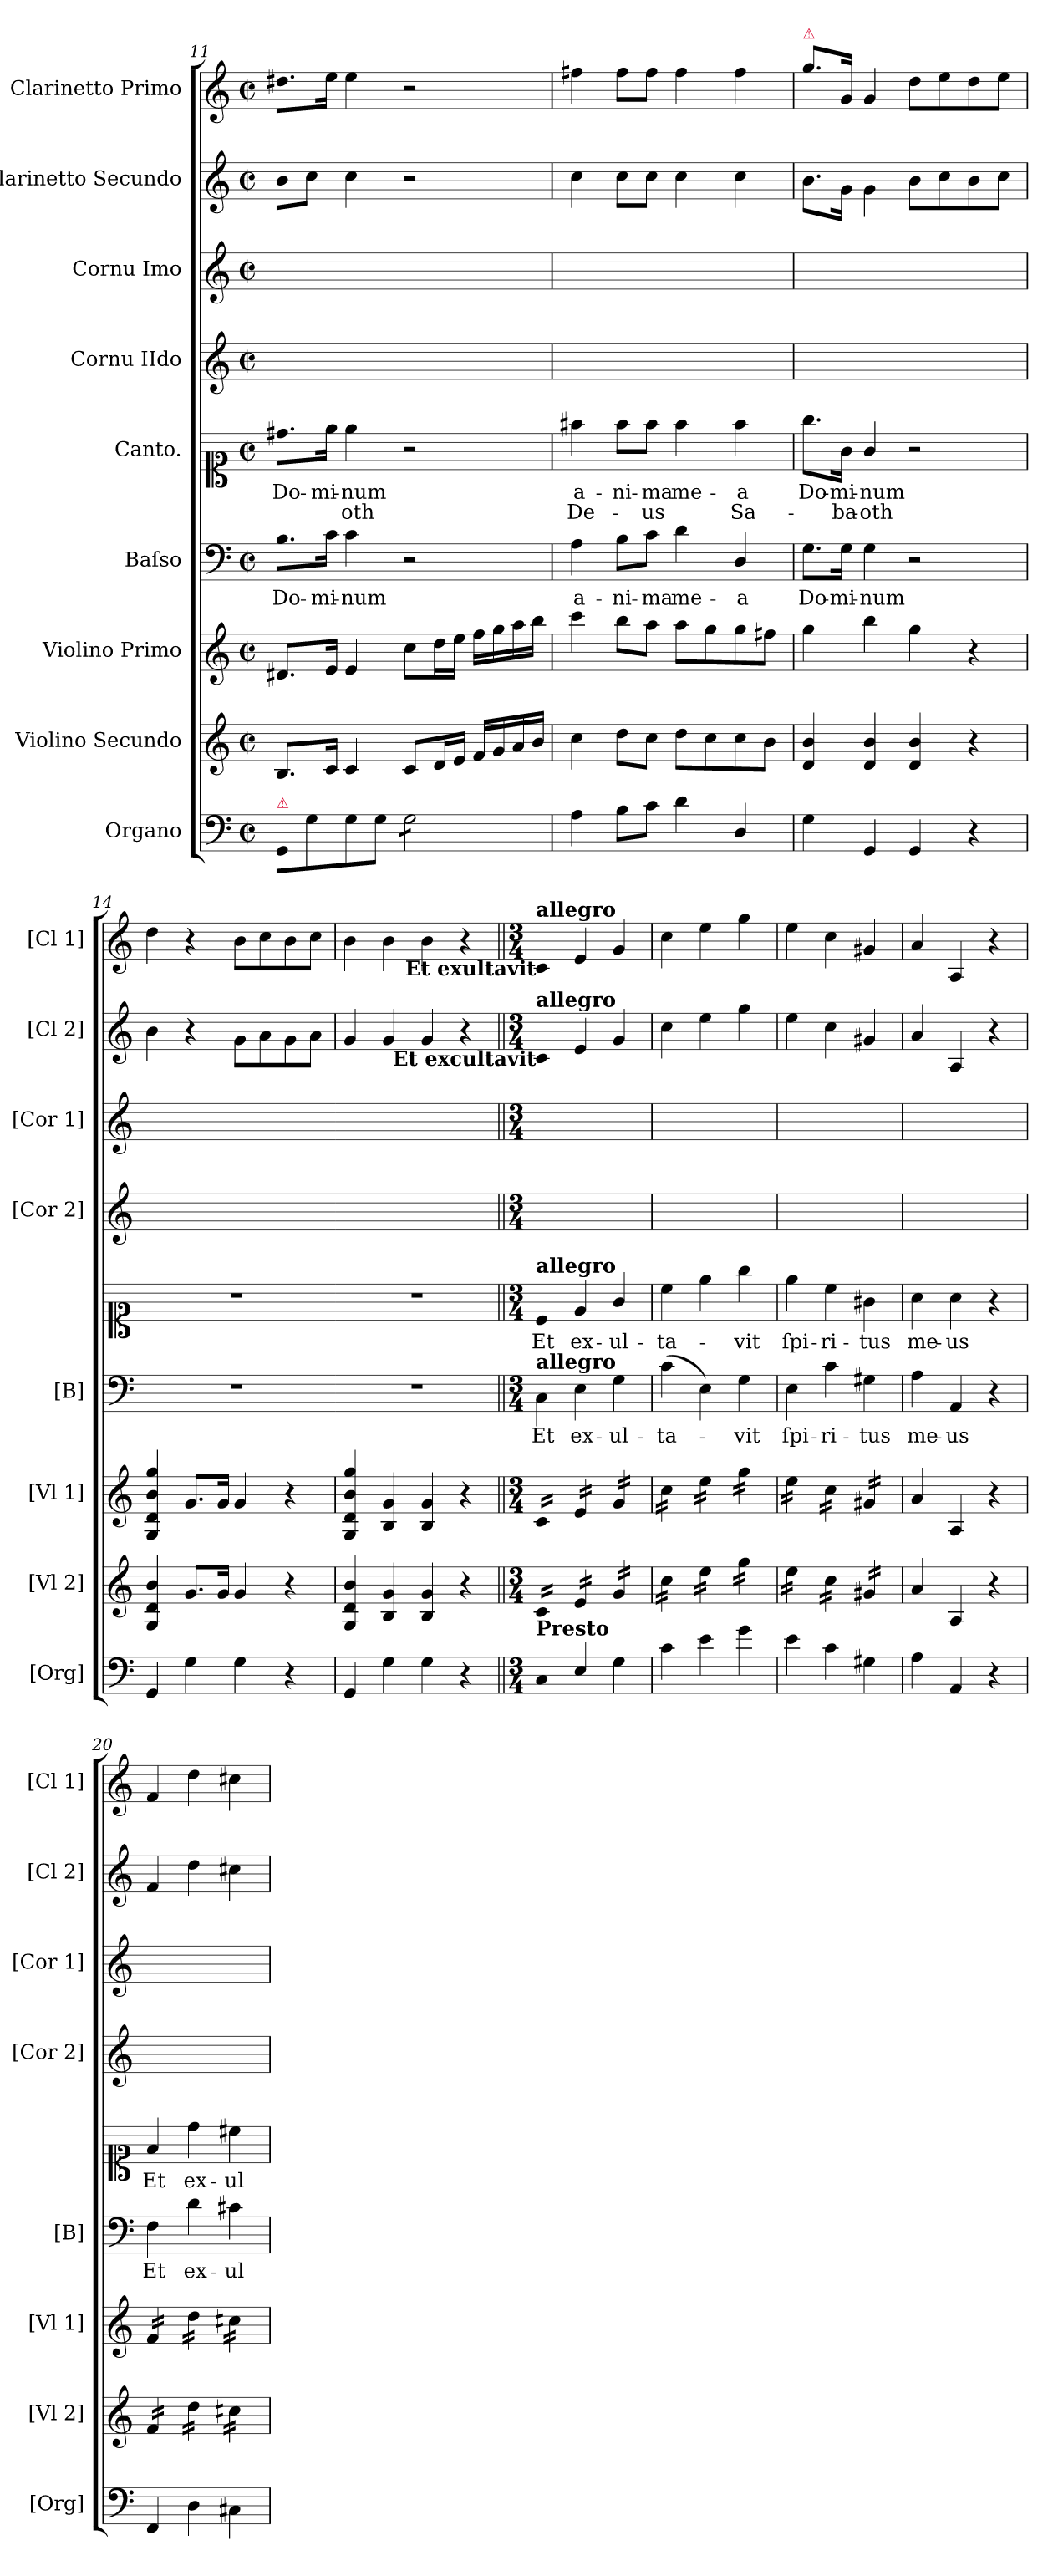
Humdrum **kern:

**kern	**kern	**kern	**dynam	**kern	**text	**kern	**text	**text	**kern	**kern	**kern	**kern
*part9	*part8	*part7	*part7	*part6	*part6	*part5	*part5	*part5	*part4	*part3	*part2	*part1
*staff9	*staff8	*staff7	*staff7	*staff6	*staff6	*staff5	*staff5	*staff5	*staff4	*staff3	*staff2	*staff1
*I"Organo	*I"Violino Secundo	*I"Violino Primo	*	*I"Baſso	*	*I"Canto.	*	*	*I"Cornu IIdo	*I"Cornu Imo	*I"Clarinetto Secundo	*I"Clarinetto Primo
*I'[Org]	*I'[Vl 2]	*I'[Vl 1]	*	*I'[B]	*	*	*	*	*I'[Cor 2]	*I'[Cor 1]	*I'[Cl 2]	*I'[Cl 1]
*clefF4	*clefG2	*clefG2	*	*clefF4	*	*clefC1	*	*	*clefG2	*clefG2	*clefG2	*clefG2
*k[]	*k[]	*k[]	*	*k[]	*	*k[]	*	*	*k[]	*k[]	*k[]	*k[]
*C:	*C:	*C:	*	*C:	*	*C:	*	*	*C:	*C:	*C:	*C:
*M2/2	*M2/2	*M2/2	*	*M2/2	*	*M2/2	*	*	*M2/2	*M2/2	*M2/2	*M2/2
*met(c|)	*met(c|)	*met(c|)	*	*met(c|)	*	*met(c|)	*	*	*met(c|)	*met(c|)	*met(c|)	*met(c|)
=11	=11	=11	=11	=11	=11	=11	=11	=11	=11	=11	=11	=11
!LO:TX:a:color=crimson:t=⚠	!	!	!	!	!	!	!	!	!	!	!	!
8GG/L	8.B/L	8.d#X/L	.	8.B\L	Do-	8.dd#X\L	Do-	.	1ryy	1ryy	8b\L	8.dd#X\L
8G\	.	.	.	.	.	.	.	.	.	.	8cc\J	.
.	16c/Jk	16e/Jk	.	16c\Jk	-mi-	16ee\Jk	-mi-	.	.	.	.	16ee\Jk
!	!	!	!	!	!	!	!	!LO:LY:color=gray	!	!	!	!
8G\	4c/	4e/	.	4c\	-num	4ee\	-num	-oth	.	.	4cc\	4ee\
8G\J	.	.	.	.	.	.	.	.	.	.	.	.
*tremolo	*	*	*	*	*	*	*	*	*	*	*	*
8G\L	8c/L	8cc\L	.	2r	.	2r	.	.	.	.	2r	2r
8G\	16d/L	16dd\L	.	.	.	.	.	.	.	.	.	.
!	!	!	!LO:DY:b	!	!	!	!	!	!	!	!	!
.	16e/JJ	16ee\JJ	for	.	.	.	.	.	.	.	.	.
8G\	16f/LL	16ff\LL	.	.	.	.	.	.	.	.	.	.
.	16g/	16gg\	.	.	.	.	.	.	.	.	.	.
8G\J	16a/	16aa\	.	.	.	.	.	.	.	.	.	.
*Xtremolo	*	*	*	*	*	*	*	*	*	*	*	*
.	16b/JJ	16bb\JJ	.	.	.	.	.	.	.	.	.	.
=12	=12	=12	=12	=12	=12	=12	=12	=12	=12	=12	=12	=12
!	!	!	!	!	!	!	!	!LO:LY:color=gray	!	!	!	!
4A\	4cc\	4ccc\	.	4A\	a-	4ff#X\	a-	De-	1ryy	1ryy	4cc\	4ff#X\
8B\L	8dd\L	8bb\L	.	8B\L	-ni-	8ff#\L	-ni-	.	.	.	8cc\L	8ff#\L
!	!	!	!	!	!	!	!	!LO:LY:color=gray	!	!	!	!
8c\J	8cc\J	8aa\J	.	8c\J	-ma	8ff#\J	-ma	-us	.	.	8cc\J	8ff#\J
4d\	8dd\L	8aa\L	.	4d\	me-	4ff#\	me-	.	.	.	4cc\	4ff#\
.	8cc\	8gg\	.	.	.	.	.	.	.	.	.	.
!	!	!	!	!	!	!	!	!LO:LY:color=gray	!	!	!	!
4D/	8cc\	8gg\	.	4D/	-a	4ff#\	-a	Sa-	.	.	4cc\	4ff#\
.	8b\J	8ff#X\J	.	.	.	.	.	.	.	.	.	.
=13	=13	=13	=13	=13	=13	=13	=13	=13	=13	=13	=13	=13
!	!	!	!	!	!	!	!	!	!	!	!	!LO:TX:a:color=crimson:t=⚠
4G\	4d/ 4b/	4gg\	.	8.G\L	Do-	8.gg\L	Do-	.	1ryy	1ryy	8.b\L	8.gg\L
!	!	!	!	!	!	!	!	!LO:LY:color=gray	!	!	!	!
.	.	.	.	16G\Jk	-mi-	16g\Jk	-mi-	-ba-	.	.	16g\Jk	16g/Jk
!	!	!	!	!	!	!	!	!LO:LY:color=gray	!	!	!	!
4GG/	4d/ 4b/	4bb\	.	4G\	-num	4g/	-num	-oth	.	.	4g\	4g/
4GG/	4d/ 4b/	4gg\	.	2r	.	2r	.	.	.	.	8b\L	8dd\L
.	.	.	.	.	.	.	.	.	.	.	8cc\	8ee\
4r	4r	4r	.	.	.	.	.	.	.	.	8b\	8dd\
.	.	.	.	.	.	.	.	.	.	.	8cc\J	8ee\J
=14	=14	=14	=14	=14	=14	=14	=14	=14	=14	=14	=14	=14
4GG/	4G/ 4d/ 4b/	4G/ 4d/ 4b/ 4gg/	.	1r	.	1r	.	.	1ryy	1ryy	4b\	4dd\
4G\	8.g/L	8.g/L	.	.	.	.	.	.	.	.	4r	4r
.	16g/Jk	16g/Jk	.	.	.	.	.	.	.	.	.	.
4G\	4g/	4g/	.	.	.	.	.	.	.	.	8g\L	8b\L
.	.	.	.	.	.	.	.	.	.	.	8a\	8cc\
4r	4r	4r	.	.	.	.	.	.	.	.	8g\	8b\
.	.	.	.	.	.	.	.	.	.	.	8a\J	8cc\J
=15	=15	=15	=15	=15-	=15	=15-	=15	=15	=15	=15	=15	=15
4GG/	4G/ 4d/ 4b/	4G/ 4d/ 4b/ 4gg/	.	1r	.	1r	.	.	1ryy	1ryy	4g/	4b\
4G\	4B/ 4g/	4B/ 4g/	.	.	.	.	.	.	.	.	4g/	4b\
4G\	4B/ 4g/	4B/ 4g/	.	.	.	.	.	.	.	.	4g/	4b\
4r	4r	4r	.	.	.	.	.	.	.	.	4r	4r
=16||	=16||	=16||	=16||	=16||	=16||	=16||	=16||	=16||	=16||	=16||	=16||	=16||
*M3/4	*M3/4	*M3/4	*	*M3/4	*	*M3/4	*	*	*M3/4	*M3/4	*M3/4	*M3/4
!	!	!	!	!	!	!	!	!	!	!	!	!LO:TX:b:B:rj:t=Et exultavit
!	!	!	!	!	!	!	!	!	!	!	!	!LO:TX:a:B:t=allegro
!	!	!	!	!	!	!	!	!	!	!	!LO:TX:b:B:rj:t=Et excultavit	!
!	!	!	!	!	!	!	!	!	!	!	!LO:TX:a:B:t=allegro	!
!	!	!	!	!	!	!LO:TX:a:B:t=allegro	!	!	!	!	!	!
!	!	!	!	!LO:TX:a:B:t=allegro	!	!	!	!	!	!	!	!
!	!	!LO:TX:b:B:rj:t=Et exultavit	!	!	!	!	!	!	!	!	!	!
!	!	!LO:TX:a:B:t=allegro	!	!	!	!	!	!	!	!	!	!
!	!LO:TX:a:B:rj:t=allegro	!	!	!	!	!	!	!	!	!	!	!
!	!LO:TX:b:B:rj:t=Et exultavit	!	!	!	!	!	!	!	!	!	!	!
!LO:TX:a:B:t=Presto	!	!	!	!	!	!	!	!	!	!	!	!
*	*tremolo	*	*	*	*	*	*	*	*	*	*	*
*	*	*tremolo	*	*	*	*	*	*	*	*	*	*
4C/	16c/LL	16c/LL	.	4C\	Et	4c/	Et	.	2.ryy	2.ryy	4c/	4c/
.	16c/	16c/	.	.	.	.	.	.	.	.	.	.
.	16c/	16c/	.	.	.	.	.	.	.	.	.	.
.	16c/JJ	16c/JJ	.	.	.	.	.	.	.	.	.	.
!	!	!	!LO:DY:b	!	!	!	!	!	!	!	!	!
4E/	16e/LL	16e/LL	for	4E\	ex-	4e/	ex-	.	.	.	4e/	4e/
.	16e/	16e/	.	.	.	.	.	.	.	.	.	.
.	16e/	16e/	.	.	.	.	.	.	.	.	.	.
.	16e/JJ	16e/JJ	.	.	.	.	.	.	.	.	.	.
4G\	16g/LL	16g/LL	.	4G\	-ul-	4g/	-ul-	.	.	.	4g/	4g/
.	16g/	16g/	.	.	.	.	.	.	.	.	.	.
.	16g/	16g/	.	.	.	.	.	.	.	.	.	.
.	16g/JJ	16g/JJ	.	.	.	.	.	.	.	.	.	.
=17	=17	=17	=17	=17	=17	=17	=17	=17	=17	=17	=17	=17
4c\	16cc\LL	16cc\LL	.	(>4c\	-ta-	4cc\	-ta-	.	2.ryy	2.ryy	4cc\	4cc\
.	16cc\	16cc\	.	.	.	.	.	.	.	.	.	.
.	16cc\	16cc\	.	.	.	.	.	.	.	.	.	.
.	16cc\JJ	16cc\JJ	.	.	.	.	.	.	.	.	.	.
4e\	16ee\LL	16ee\LL	.	4E\)	.	4ee\	.	.	.	.	4ee\	4ee\
.	16ee\	16ee\	.	.	.	.	.	.	.	.	.	.
.	16ee\	16ee\	.	.	.	.	.	.	.	.	.	.
.	16ee\JJ	16ee\JJ	.	.	.	.	.	.	.	.	.	.
4g\	16gg\LL	16gg\LL	.	4G\	-vit	4gg\	-vit	.	.	.	4gg\	4gg\
.	16gg\	16gg\	.	.	.	.	.	.	.	.	.	.
.	16gg\	16gg\	.	.	.	.	.	.	.	.	.	.
.	16gg\JJ	16gg\JJ	.	.	.	.	.	.	.	.	.	.
=18	=18	=18	=18	=18	=18	=18	=18	=18	=18	=18	=18	=18
4e\	16ee\LL	16ee\LL	.	4E\	ſpi-	4ee\	ſpi-	.	2.ryy	2.ryy	4ee\	4ee\
.	16ee\	16ee\	.	.	.	.	.	.	.	.	.	.
.	16ee\	16ee\	.	.	.	.	.	.	.	.	.	.
.	16ee\JJ	16ee\JJ	.	.	.	.	.	.	.	.	.	.
4c\	16cc\LL	16cc\LL	.	4c\	-ri-	4cc\	-ri-	.	.	.	4cc\	4cc\
.	16cc\	16cc\	.	.	.	.	.	.	.	.	.	.
.	16cc\	16cc\	.	.	.	.	.	.	.	.	.	.
.	16cc\JJ	16cc\JJ	.	.	.	.	.	.	.	.	.	.
4G#X\	16g#X/LL	16g#X/LL	.	4G#X\	-tus	4g#X\	-tus	.	.	.	4g#X/	4g#X/
.	16g#X/	16g#X/	.	.	.	.	.	.	.	.	.	.
.	16g#X/	16g#X/	.	.	.	.	.	.	.	.	.	.
.	16g#X/JJ	16g#X/JJ	.	.	.	.	.	.	.	.	.	.
*	*	*Xtremolo	*	*	*	*	*	*	*	*	*	*
*	*Xtremolo	*	*	*	*	*	*	*	*	*	*	*
=19	=19	=19	=19	=19	=19	=19	=19	=19	=19	=19	=19	=19
4A\	4a/	4a/	.	4A\	me-	4a\	me-	.	2.ryy	2.ryy	4a/	4a/
4AA/	4A/	4A/	.	4AA/	-us	4a\	-us	.	.	.	4A/	4A/
4r	4r	4r	.	4r	.	4r	.	.	.	.	4r	4r
=20	=20	=20	=20	=20	=20	=20	=20	=20	=20	=20	=20	=20
*	*tremolo	*	*	*	*	*	*	*	*	*	*	*
*	*	*tremolo	*	*	*	*	*	*	*	*	*	*
4FF/	16f/LL	16f/LL	.	4F\	Et	4f/	Et	.	2.ryy	2.ryy	4f/	4f/
.	16f/	16f/	.	.	.	.	.	.	.	.	.	.
.	16f/	16f/	.	.	.	.	.	.	.	.	.	.
.	16f/JJ	16f/JJ	.	.	.	.	.	.	.	.	.	.
4D\	16dd\LL	16dd\LL	.	4d\	ex-	4dd\	ex-	.	.	.	4dd\	4dd\
.	16dd\	16dd\	.	.	.	.	.	.	.	.	.	.
.	16dd\	16dd\	.	.	.	.	.	.	.	.	.	.
.	16dd\JJ	16dd\JJ	.	.	.	.	.	.	.	.	.	.
4C#X\	16cc#X\LL	16cc#X\LL	.	4c#X\	-ul-	4cc#X\	-ul-	.	.	.	4cc#X\	4cc#X\
.	16cc#X\	16cc#X\	.	.	.	.	.	.	.	.	.	.
.	16cc#X\	16cc#X\	.	.	.	.	.	.	.	.	.	.
.	16cc#X\JJ	16cc#X\JJ	.	.	.	.	.	.	.	.	.	.
*	*	*Xtremolo	*	*	*	*	*	*	*	*	*	*
*	*Xtremolo	*	*	*	*	*	*	*	*	*	*	*
=	=	=	=	=	=	=	=	=	=	=	=	=
*-	*-	*-	*-	*-	*-	*-	*-	*-	*-	*-	*-	*-
